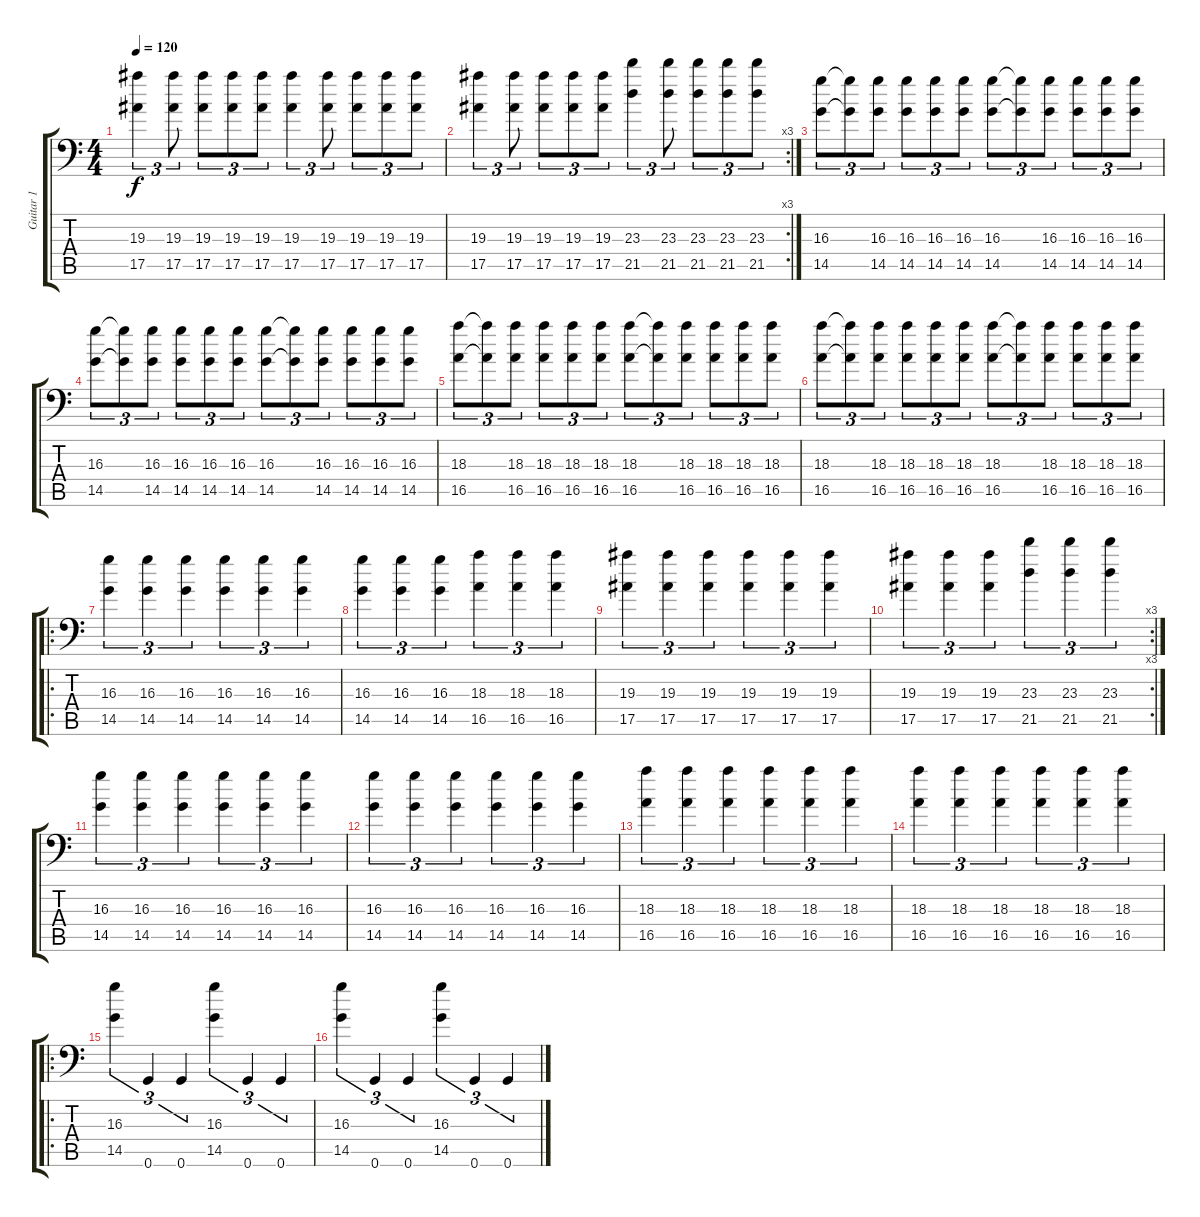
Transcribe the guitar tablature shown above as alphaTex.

\track ("Guitar 1" "Guitar 1") {instrument distortionguitar}
\staff {score tabs}
\tuning (C4 G3 Eb3 Bb2 F2 G1) {hide}
\ts (4 4)
\tempo 120
\clef f4
\ks c
(19.3 17.5).4{tu (3 2) dy f} (19.3 17.5).8{tu (3 2)} (19.3 17.5).8{tu (3 2)} (19.3 17.5).8{tu (3 2)} (19.3 17.5).8{tu (3 2)} (19.3 17.5).4{tu (3 2)} (19.3 17.5).8{tu (3 2)} (19.3 17.5).8{tu (3 2)} (19.3 17.5).8{tu (3 2)} (19.3 17.5).8{tu (3 2)} |
\rc 3
(19.3 17.5).4{tu (3 2)} (19.3 17.5).8{tu (3 2)} (19.3 17.5).8{tu (3 2)} (19.3 17.5).8{tu (3 2)} (19.3 17.5).8{tu (3 2)} (23.3 21.5).4{tu (3 2)} (23.3 21.5).8{tu (3 2)} (23.3 21.5).8{tu (3 2)} (23.3 21.5).8{tu (3 2)} (23.3 21.5).8{tu (3 2)} |
(16.3 14.5).8{tu (3 2)} (16.3{t} 14.5{t}).8{tu (3 2)} (16.3 14.5).8{tu (3 2)} (16.3 14.5).8{tu (3 2)} (16.3 14.5).8{tu (3 2)} (16.3 14.5).8{tu (3 2)} (16.3 14.5).8{tu (3 2)} (16.3{t} 14.5{t}).8{tu (3 2)} (16.3 14.5).8{tu (3 2)} (16.3 14.5).8{tu (3 2)} (16.3 14.5).8{tu (3 2)} (16.3 14.5).8{tu (3 2)} |
(16.3 14.5).8{tu (3 2)} (16.3{t} 14.5{t}).8{tu (3 2)} (16.3 14.5).8{tu (3 2)} (16.3 14.5).8{tu (3 2)} (16.3 14.5).8{tu (3 2)} (16.3 14.5).8{tu (3 2)} (16.3 14.5).8{tu (3 2)} (16.3{t} 14.5{t}).8{tu (3 2)} (16.3 14.5).8{tu (3 2)} (16.3 14.5).8{tu (3 2)} (16.3 14.5).8{tu (3 2)} (16.3 14.5).8{tu (3 2)} |
(18.3 16.5).8{tu (3 2)} (18.3{t} 16.5{t}).8{tu (3 2)} (18.3 16.5).8{tu (3 2)} (18.3 16.5).8{tu (3 2)} (18.3 16.5).8{tu (3 2)} (18.3 16.5).8{tu (3 2)} (18.3 16.5).8{tu (3 2)} (18.3{t} 16.5{t}).8{tu (3 2)} (18.3 16.5).8{tu (3 2)} (18.3 16.5).8{tu (3 2)} (18.3 16.5).8{tu (3 2)} (18.3 16.5).8{tu (3 2)} |
(18.3 16.5).8{tu (3 2)} (18.3{t} 16.5{t}).8{tu (3 2)} (18.3 16.5).8{tu (3 2)} (18.3 16.5).8{tu (3 2)} (18.3 16.5).8{tu (3 2)} (18.3 16.5).8{tu (3 2)} (18.3 16.5).8{tu (3 2)} (18.3{t} 16.5{t}).8{tu (3 2)} (18.3 16.5).8{tu (3 2)} (18.3 16.5).8{tu (3 2)} (18.3 16.5).8{tu (3 2)} (18.3 16.5).8{tu (3 2)} |
\ro
(16.3 14.5).4{tu (3 2)} (16.3 14.5).4{tu (3 2)} (16.3 14.5).4{tu (3 2)} (16.3 14.5).4{tu (3 2)} (16.3 14.5).4{tu (3 2)} (16.3 14.5).4{tu (3 2)} |
(16.3 14.5).4{tu (3 2)} (16.3 14.5).4{tu (3 2)} (16.3 14.5).4{tu (3 2)} (18.3 16.5).4{tu (3 2)} (18.3 16.5).4{tu (3 2)} (18.3 16.5).4{tu (3 2)} |
(19.3 17.5).4{tu (3 2)} (19.3 17.5).4{tu (3 2)} (19.3 17.5).4{tu (3 2)} (19.3 17.5).4{tu (3 2)} (19.3 17.5).4{tu (3 2)} (19.3 17.5).4{tu (3 2)} |
\rc 3
(19.3 17.5).4{tu (3 2)} (19.3 17.5).4{tu (3 2)} (19.3 17.5).4{tu (3 2)} (23.3 21.5).4{tu (3 2)} (23.3 21.5).4{tu (3 2)} (23.3 21.5).4{tu (3 2)} |
(16.3 14.5).4{tu (3 2)} (16.3 14.5).4{tu (3 2)} (16.3 14.5).4{tu (3 2)} (16.3 14.5).4{tu (3 2)} (16.3 14.5).4{tu (3 2)} (16.3 14.5).4{tu (3 2)} |
(16.3 14.5).4{tu (3 2)} (16.3 14.5).4{tu (3 2)} (16.3 14.5).4{tu (3 2)} (16.3 14.5).4{tu (3 2)} (16.3 14.5).4{tu (3 2)} (16.3 14.5).4{tu (3 2)} |
(18.3 16.5).4{tu (3 2)} (18.3 16.5).4{tu (3 2)} (18.3 16.5).4{tu (3 2)} (18.3 16.5).4{tu (3 2)} (18.3 16.5).4{tu (3 2)} (18.3 16.5).4{tu (3 2)} |
(18.3 16.5).4{tu (3 2)} (18.3 16.5).4{tu (3 2)} (18.3 16.5).4{tu (3 2)} (18.3 16.5).4{tu (3 2)} (18.3 16.5).4{tu (3 2)} (18.3 16.5).4{tu (3 2)} |
\ro
(16.3 14.5).4{tu (3 2)} 0.6.4{tu (3 2)} 0.6.4{tu (3 2)} (16.3 14.5).4{tu (3 2)} 0.6.4{tu (3 2)} 0.6.4{tu (3 2)} |
(16.3 14.5).4{tu (3 2)} 0.6.4{tu (3 2)} 0.6.4{tu (3 2)} (16.3 14.5).4{tu (3 2)} 0.6.4{tu (3 2)} 0.6.4{tu (3 2)}
